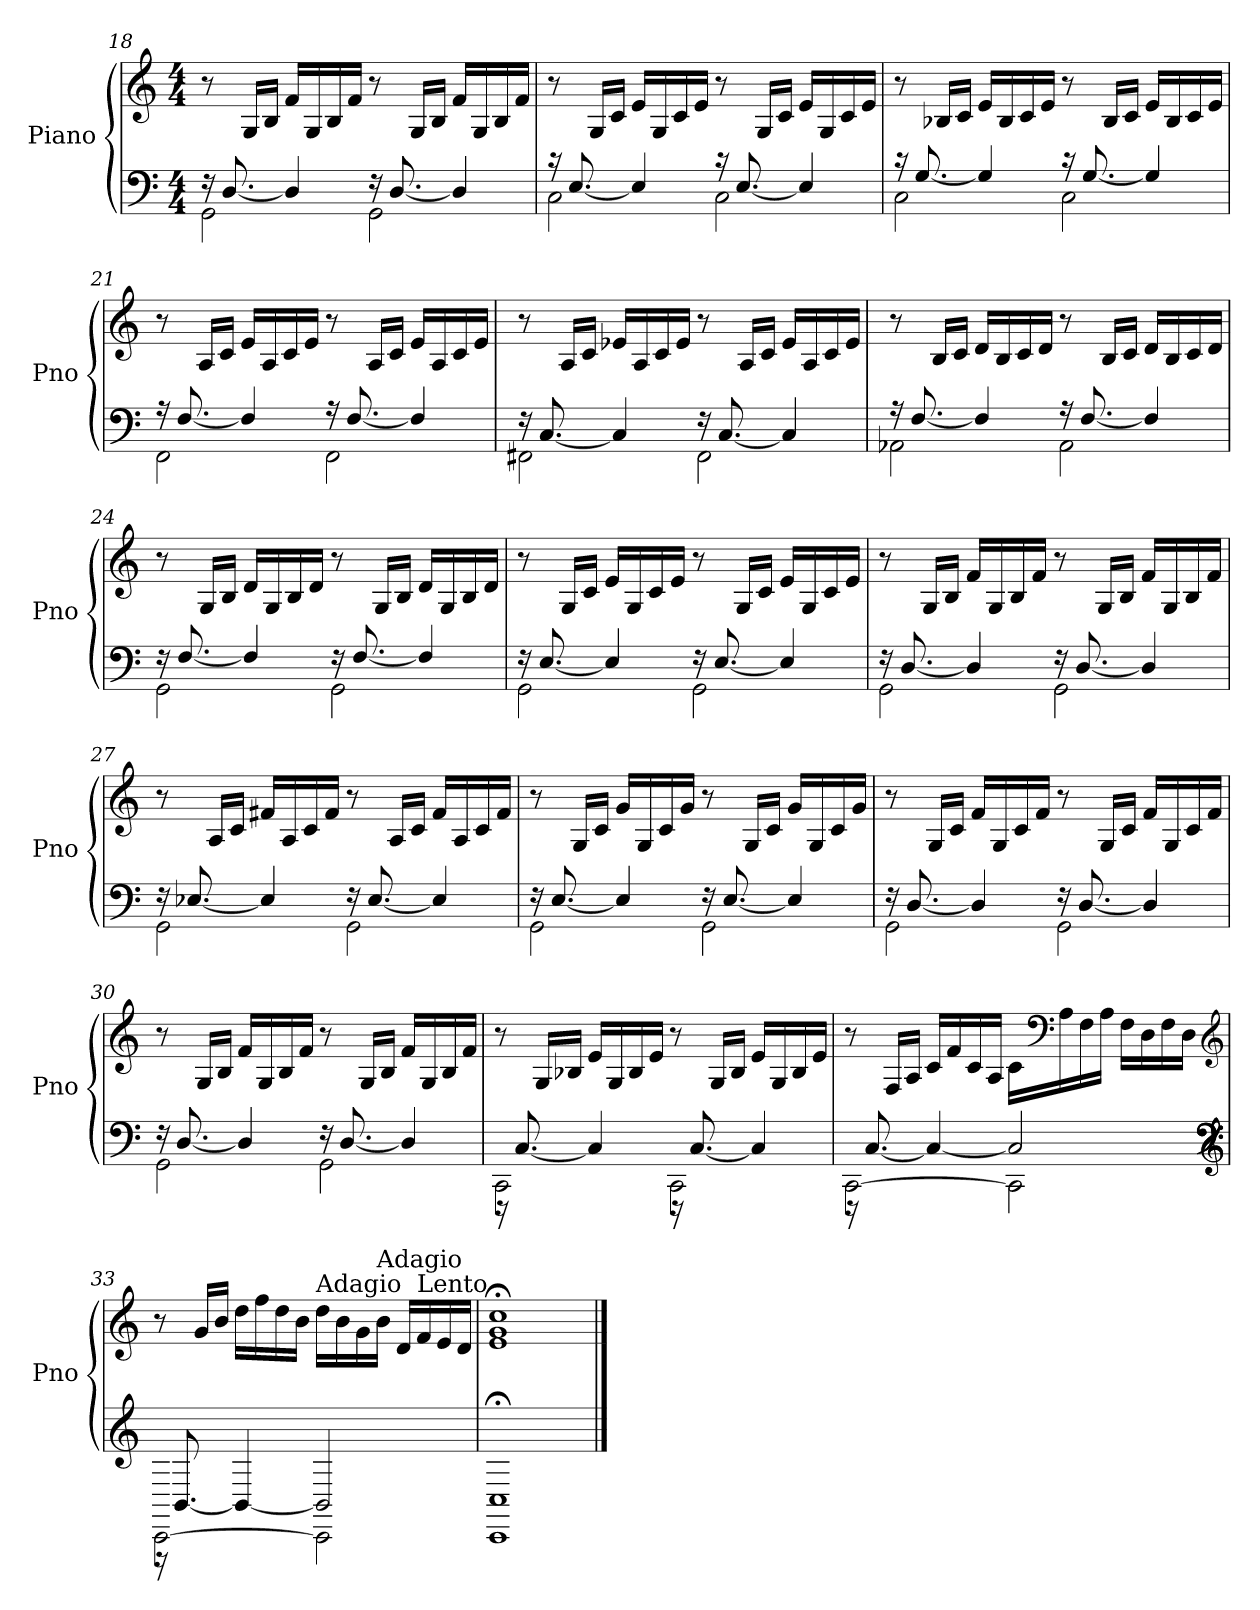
**kern	**kern
*part1	*part1
*staff2	*staff1
*I"Piano	*
*I'Pno	*
*clefF4	*clefG2
*k[]	*k[]
*C:	*C:
*M4/4	*M4/4
=18	=18
*^	*
2GG\	16rF	8r
.	[8.D/	.
.	.	16G/LL
.	.	16B/JJ
.	4D/]	16f/LL
.	.	16G/
.	.	16B/
.	.	16f/JJ
2GG\	16rF	8r
.	[8.D/	.
.	.	16G/LL
.	.	16B/JJ
.	4D/]	16f/LL
.	.	16G/
.	.	16B/
.	.	16f/JJ
!!LO:LB:g=z
=19	=19	=19
2C\	16rc	8r
.	[8.E/	.
.	.	16G/LL
.	.	16c/JJ
.	4E/]	16e/LL
.	.	16G/
.	.	16c/
.	.	16e/JJ
2C\	16rc	8r
.	[8.E/	.
.	.	16G/LL
.	.	16c/JJ
.	4E/]	16e/LL
.	.	16G/
.	.	16c/
.	.	16e/JJ
=20	=20	=20
2C\	16rc	8r
.	[8.G/	.
.	.	16B-X/LL
.	.	16c/JJ
.	4G/]	16e/LL
.	.	16B-/
.	.	16c/
.	.	16e/JJ
2C\	16rc	8r
.	[8.G/	.
.	.	16B-/LL
.	.	16c/JJ
.	4G/]	16e/LL
.	.	16B-/
.	.	16c/
.	.	16e/JJ
=21	=21	=21
2FF\	16rA	8r
.	[8.F/	.
.	.	16A/LL
.	.	16c/JJ
.	4F/]	16e/LL
.	.	16A/
.	.	16c/
.	.	16e/JJ
2FF\	16rA	8r
.	[8.F/	.
.	.	16A/LL
.	.	16c/JJ
.	4F/]	16e/LL
.	.	16A/
.	.	16c/
.	.	16e/JJ
!!LO:LB:g=z
=22	=22	=22
2FF#X\	16rF	8r
.	[8.C/	.
.	.	16A/LL
.	.	16c/JJ
.	4C/]	16e-X/LL
.	.	16A/
.	.	16c/
.	.	16e-/JJ
2FF#\	16rF	8r
.	[8.C/	.
.	.	16A/LL
.	.	16c/JJ
.	4C/]	16e-/LL
.	.	16A/
.	.	16c/
.	.	16e-/JJ
=23	=23	=23
2AA-X\	16rA	8r
.	[8.F/	.
.	.	16B/LL
.	.	16c/JJ
.	4F/]	16d/LL
.	.	16B/
.	.	16c/
.	.	16d/JJ
2AA-\	16rA	8r
.	[8.F/	.
.	.	16B/LL
.	.	16c/JJ
.	4F/]	16d/LL
.	.	16B/
.	.	16c/
.	.	16d/JJ
=24	=24	=24
2GG\	16rF	8r
.	[8.F/	.
.	.	16G/LL
.	.	16B/JJ
.	4F/]	16d/LL
.	.	16G/
.	.	16B/
.	.	16d/JJ
2GG\	16rF	8r
.	[8.F/	.
.	.	16G/LL
.	.	16B/JJ
.	4F/]	16d/LL
.	.	16G/
.	.	16B/
.	.	16d/JJ
!!LO:LB:g=z
=25	=25	=25
2GG\	16rF	8r
.	[8.E/	.
.	.	16G/LL
.	.	16c/JJ
.	4E/]	16e/LL
.	.	16G/
.	.	16c/
.	.	16e/JJ
2GG\	16rF	8r
.	[8.E/	.
.	.	16G/LL
.	.	16c/JJ
.	4E/]	16e/LL
.	.	16G/
.	.	16c/
.	.	16e/JJ
=26	=26	=26
2GG\	16rF	8r
.	[8.D/	.
.	.	16G/LL
.	.	16B/JJ
.	4D/]	16f/LL
.	.	16G/
.	.	16B/
.	.	16f/JJ
2GG\	16rF	8r
.	[8.D/	.
.	.	16G/LL
.	.	16B/JJ
.	4D/]	16f/LL
.	.	16G/
.	.	16B/
.	.	16f/JJ
=27	=27	=27
2GG\	16rF	8r
.	[8.E-X/	.
.	.	16A/LL
.	.	16c/JJ
.	4E-/]	16f#X/LL
.	.	16A/
.	.	16c/
.	.	16f#/JJ
2GG\	16rF	8r
.	[8.E-/	.
.	.	16A/LL
.	.	16c/JJ
.	4E-/]	16f#/LL
.	.	16A/
.	.	16c/
.	.	16f#/JJ
!!LO:LB:g=z
=28	=28	=28
2GG\	16rF	8r
.	[8.E/	.
.	.	16G/LL
.	.	16c/JJ
.	4E/]	16g/LL
.	.	16G/
.	.	16c/
.	.	16g/JJ
2GG\	16rF	8r
.	[8.E/	.
.	.	16G/LL
.	.	16c/JJ
.	4E/]	16g/LL
.	.	16G/
.	.	16c/
.	.	16g/JJ
=29	=29	=29
2GG\	16rF	8r
.	[8.D/	.
.	.	16G/LL
.	.	16c/JJ
.	4D/]	16f/LL
.	.	16G/
.	.	16c/
.	.	16f/JJ
2GG\	16rF	8r
.	[8.D/	.
.	.	16G/LL
.	.	16c/JJ
.	4D/]	16f/LL
.	.	16G/
.	.	16c/
.	.	16f/JJ
=30	=30	=30
2GG\	16rF	8r
.	[8.D/	.
.	.	16G/LL
.	.	16B/JJ
.	4D/]	16f/LL
.	.	16G/
.	.	16B/
.	.	16f/JJ
2GG\	16rF	8r
.	[8.D/	.
.	.	16G/LL
.	.	16B/JJ
.	4D/]	16f/LL
.	.	16G/
.	.	16B/
.	.	16f/JJ
!!LO:LB:g=z
=31	=31	=31
2CC\	16r	8r
.	[8.C/	.
.	.	16G/LL
.	.	16B-X/JJ
.	4C/]	16e/LL
.	.	16G/
.	.	16B-/
.	.	16e/JJ
2CC\	16r	8r
.	[8.C/	.
.	.	16G/LL
.	.	16B-/JJ
.	4C/]	16e/LL
.	.	16G/
.	.	16B-/
.	.	16e/JJ
=32	=32	=32
[2CC\	16r	8r
.	[8.C/	.
.	.	16F/LL
.	.	16A/JJ
.	4C/_	16c/LL
.	.	16f/
.	.	16c/
.	.	16A/JJ
2CC\]	2C/]	16c\LL
*clefF4	*	*clefF4
.	.	16A\
.	.	16F\
.	.	16A\JJ
.	.	16F\LL
.	.	16D\
.	.	16F\
.	.	16D\JJ
*clefG2	*	*clefG2
=33	=33	=33
[2CC\	16r	8r
.	[8.BB/	.
.	.	16g/LL
.	.	16b/JJ
.	4BB/_	16dd\LL
.	.	16ff\
.	.	16dd\
.	.	16b\JJ
!	!	!LO:TX:a:t=Adagio
2CC\]	2BB/]	16dd\LL
.	.	16b\
.	.	16g\
!	!	!LO:TX:a:t=Adagio
.	.	16b\JJ
.	.	16d/LL
!	!	!LO:TX:a:t=Lento
.	.	16f/
.	.	16e/
.	.	16d/JJ
*v	*v	*
=34	=34
1CC; 1C;	1e;< 1g;< 1cc;<
==	==
*-	*-
